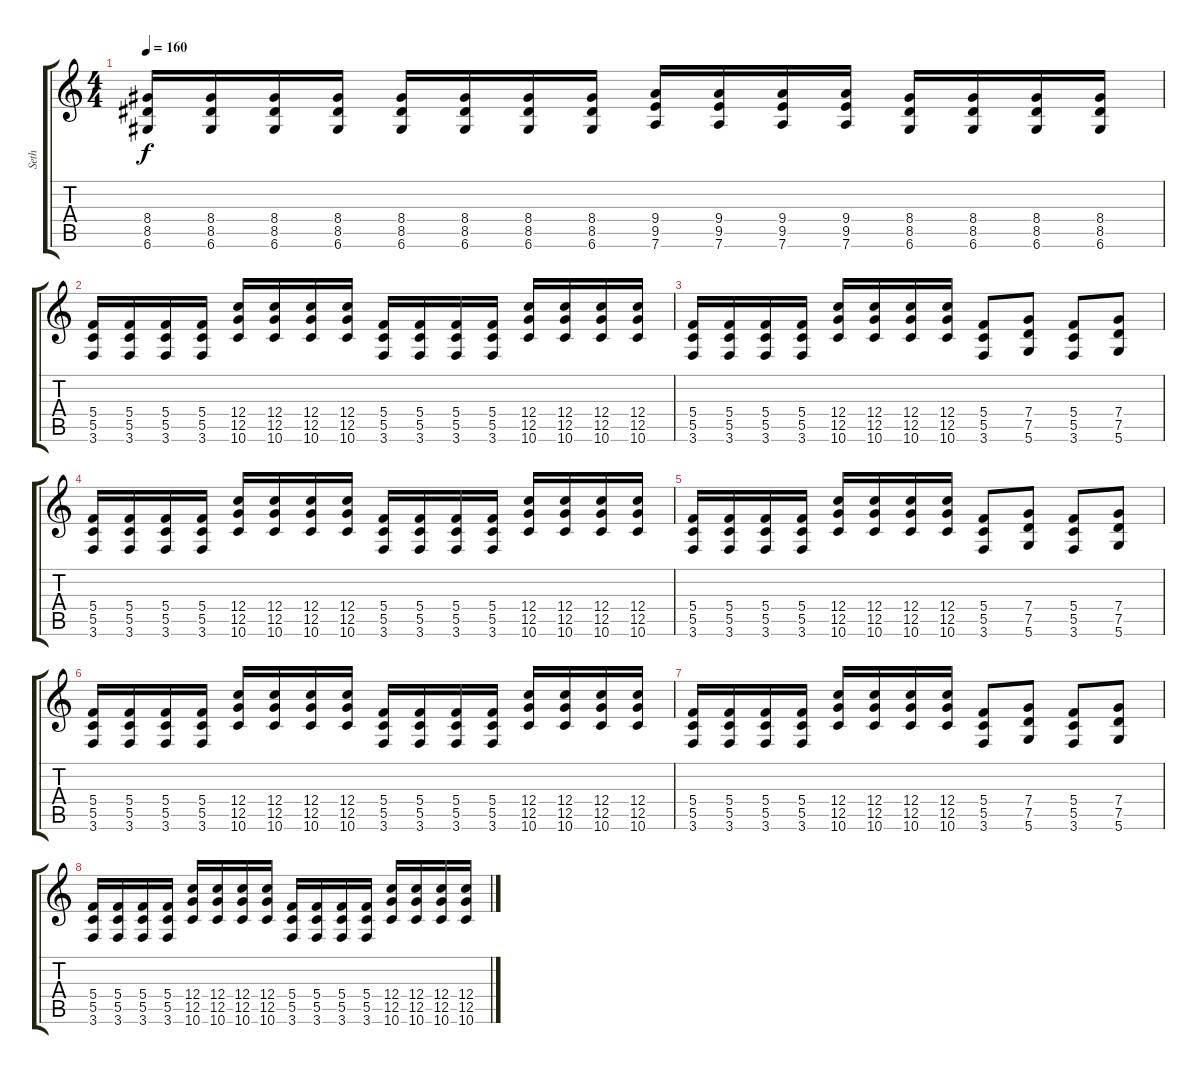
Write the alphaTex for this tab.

\track ("Seth" "Seth") {instrument distortionguitar}
\staff {score tabs}
\tuning (D4 A3 F3 C3 G2 D2) {hide}
\ts (4 4)
\tempo 160
\clef g2
\ks c
(8.4 8.5 6.6).16{dy f} (8.4 8.5 6.6).16 (8.4 8.5 6.6).16 (8.4 8.5 6.6).16 (8.4 8.5 6.6).16 (8.4 8.5 6.6).16 (8.4 8.5 6.6).16 (8.4 8.5 6.6).16 (9.4 9.5 7.6).16 (9.4 9.5 7.6).16 (9.4 9.5 7.6).16 (9.4 9.5 7.6).16 (8.4 8.5 6.6).16 (8.4 8.5 6.6).16 (8.4 8.5 6.6).16 (8.4 8.5 6.6).16 |
(5.4 5.5 3.6).16 (5.4 5.5 3.6).16 (5.4 5.5 3.6).16 (5.4 5.5 3.6).16 (12.4 12.5 10.6).16 (12.4 12.5 10.6).16 (12.4 12.5 10.6).16 (12.4 12.5 10.6).16 (5.4 5.5 3.6).16 (5.4 5.5 3.6).16 (5.4 5.5 3.6).16 (5.4 5.5 3.6).16 (12.4 12.5 10.6).16 (12.4 12.5 10.6).16 (12.4 12.5 10.6).16 (12.4 12.5 10.6).16 |
(5.4 5.5 3.6).16 (5.4 5.5 3.6).16 (5.4 5.5 3.6).16 (5.4 5.5 3.6).16 (12.4 12.5 10.6).16 (12.4 12.5 10.6).16 (12.4 12.5 10.6).16 (12.4 12.5 10.6).16 (5.4 5.5 3.6).8 (7.4 7.5 5.6).8 (5.4 5.5 3.6).8 (7.4 7.5 5.6).8 |
(5.4 5.5 3.6).16 (5.4 5.5 3.6).16 (5.4 5.5 3.6).16 (5.4 5.5 3.6).16 (12.4 12.5 10.6).16 (12.4 12.5 10.6).16 (12.4 12.5 10.6).16 (12.4 12.5 10.6).16 (5.4 5.5 3.6).16 (5.4 5.5 3.6).16 (5.4 5.5 3.6).16 (5.4 5.5 3.6).16 (12.4 12.5 10.6).16 (12.4 12.5 10.6).16 (12.4 12.5 10.6).16 (12.4 12.5 10.6).16 |
(5.4 5.5 3.6).16 (5.4 5.5 3.6).16 (5.4 5.5 3.6).16 (5.4 5.5 3.6).16 (12.4 12.5 10.6).16 (12.4 12.5 10.6).16 (12.4 12.5 10.6).16 (12.4 12.5 10.6).16 (5.4 5.5 3.6).8 (7.4 7.5 5.6).8 (5.4 5.5 3.6).8 (7.4 7.5 5.6).8 |
(5.4 5.5 3.6).16 (5.4 5.5 3.6).16 (5.4 5.5 3.6).16 (5.4 5.5 3.6).16 (12.4 12.5 10.6).16 (12.4 12.5 10.6).16 (12.4 12.5 10.6).16 (12.4 12.5 10.6).16 (5.4 5.5 3.6).16 (5.4 5.5 3.6).16 (5.4 5.5 3.6).16 (5.4 5.5 3.6).16 (12.4 12.5 10.6).16 (12.4 12.5 10.6).16 (12.4 12.5 10.6).16 (12.4 12.5 10.6).16 |
(5.4 5.5 3.6).16 (5.4 5.5 3.6).16 (5.4 5.5 3.6).16 (5.4 5.5 3.6).16 (12.4 12.5 10.6).16 (12.4 12.5 10.6).16 (12.4 12.5 10.6).16 (12.4 12.5 10.6).16 (5.4 5.5 3.6).8 (7.4 7.5 5.6).8 (5.4 5.5 3.6).8 (7.4 7.5 5.6).8 |
(5.4 5.5 3.6).16 (5.4 5.5 3.6).16 (5.4 5.5 3.6).16 (5.4 5.5 3.6).16 (12.4 12.5 10.6).16 (12.4 12.5 10.6).16 (12.4 12.5 10.6).16 (12.4 12.5 10.6).16 (5.4 5.5 3.6).16 (5.4 5.5 3.6).16 (5.4 5.5 3.6).16 (5.4 5.5 3.6).16 (12.4 12.5 10.6).16 (12.4 12.5 10.6).16 (12.4 12.5 10.6).16 (12.4 12.5 10.6).16
